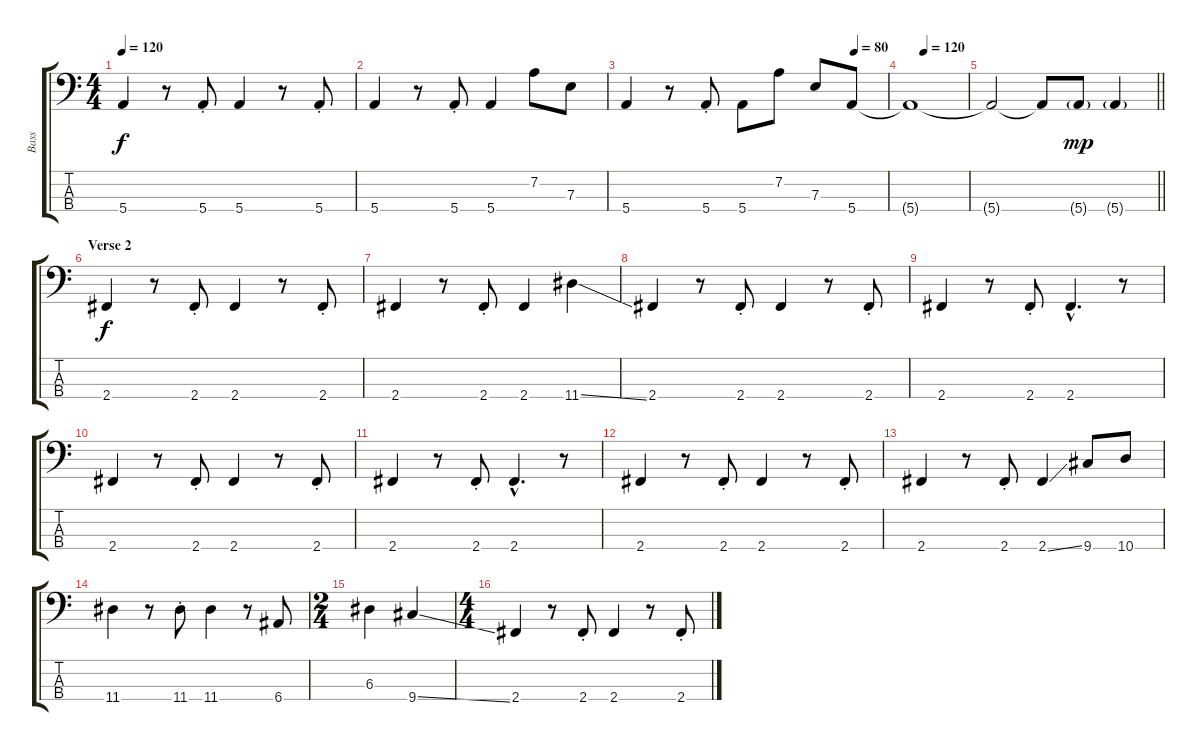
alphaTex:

\track ("Bass" "Bass") {instrument electricbasspick}
\staff {score tabs}
\tuning (G2 D2 A1 E1) {hide}
\ts (4 4)
\tempo 120
\clef f4
\ks c
5.4.4{dy f} r.8 5.4{st}.8 5.4.4 r.8 5.4{st}.8 |
5.4.4 r.8 5.4{st}.8 5.4.4 7.2.8 7.3.8 |
\tempo (80 0.875)
5.4.4 r.8 5.4{st}.8 5.4.8 7.2.8 7.3.8 5.4.8 |
\tempo (120 0.25)
5.4{t}.1 |
\barLineRight lightlight
5.4{t}.2 5.4{t}.8 5.4{g}.8{dy mp} 5.4{g}.4 |
\section ("" "Verse 2")
2.4.4{dy f} r.8 2.4{st}.8 2.4.4 r.8 2.4{st}.8 |
2.4.4 r.8 2.4{st}.8 2.4.4 11.4{ss}.4 |
2.4.4 r.8 2.4{st}.8 2.4.4 r.8 2.4{st}.8 |
2.4.4 r.8 2.4{st}.8 2.4{hac}.4{d} r.8 |
2.4.4 r.8 2.4{st}.8 2.4.4 r.8 2.4{st}.8 |
2.4.4 r.8 2.4{st}.8 2.4{hac}.4{d} r.8 |
2.4.4 r.8 2.4{st}.8 2.4.4 r.8 2.4{st}.8 |
2.4.4 r.8 2.4{st}.8 2.4{ss}.4 9.4.8 10.4.8 |
11.4.4 r.8 11.4{st}.8 11.4.4 r.8 6.4.8 |
\ts (2 4)
6.3.4 9.4{ss}.4 |
\ts (4 4)
2.4.4 r.8 2.4{st}.8 2.4.4 r.8 2.4{st}.8
